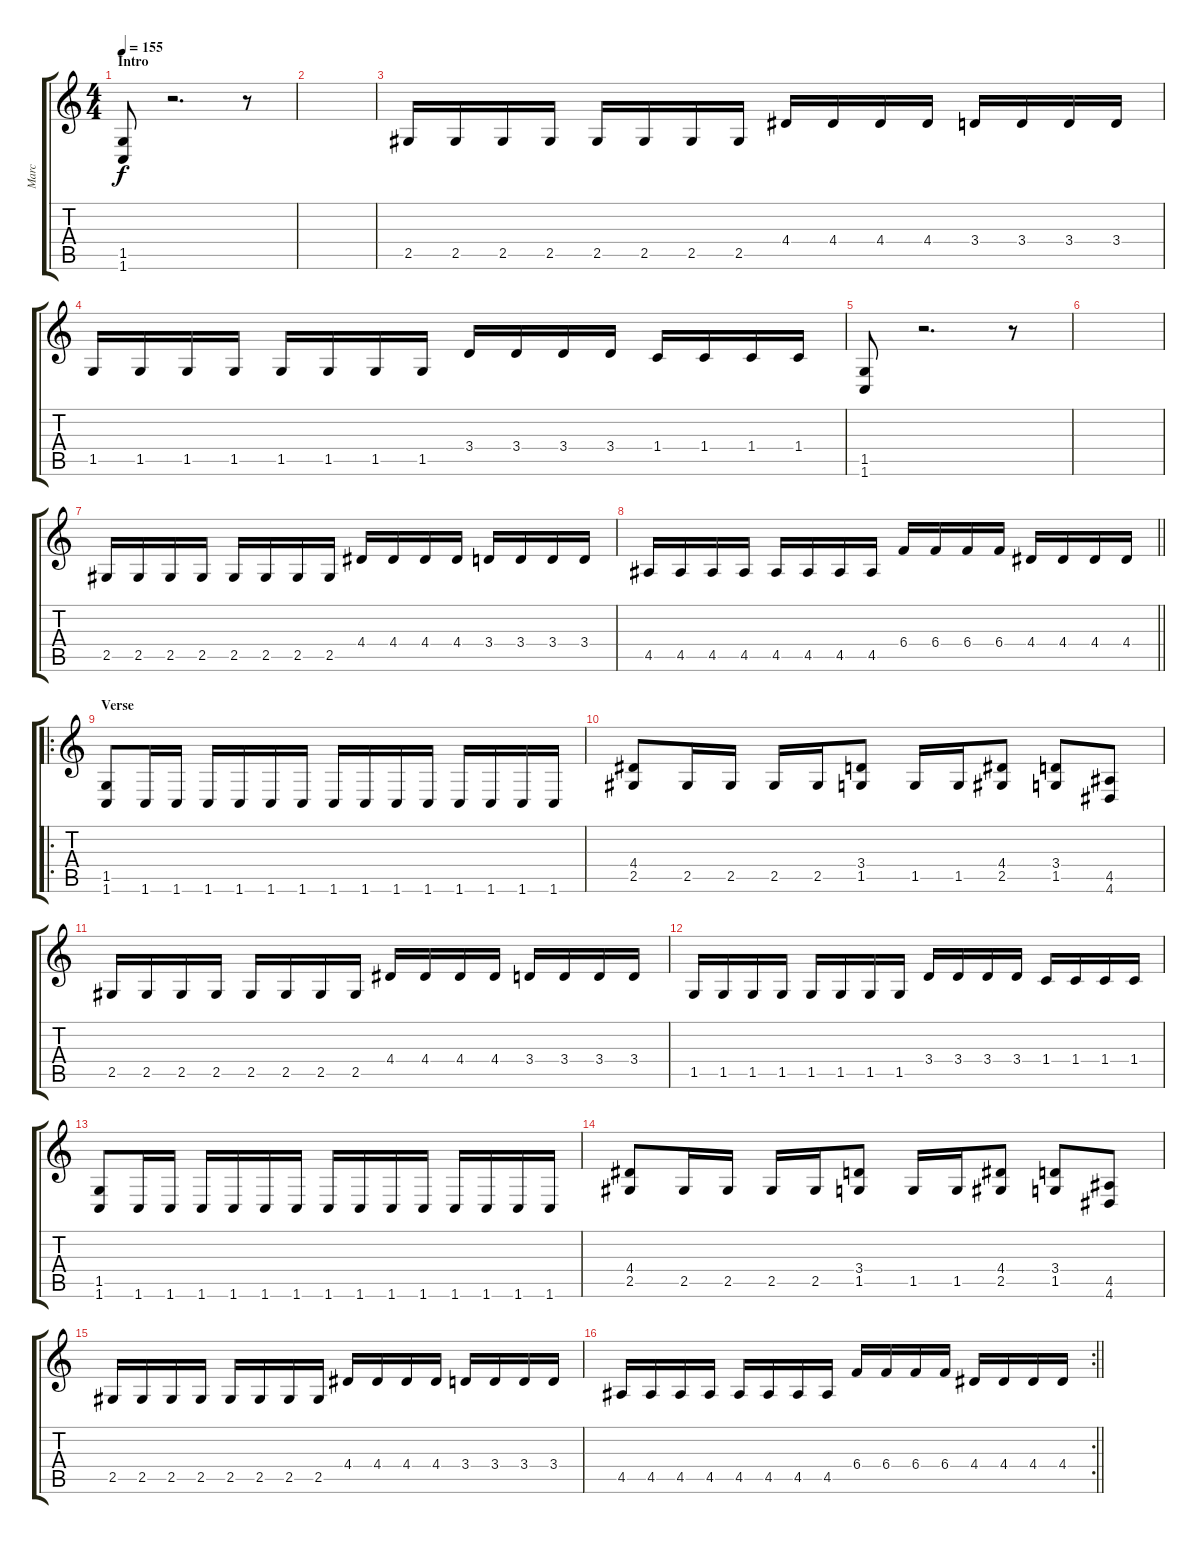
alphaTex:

\track ("Marc" "Marc") {instrument distortionguitar}
\staff {score tabs}
\tuning (Db4 Ab3 E3 B2 Gb2 B1) {hide}
\ts (4 4)
\section ("" "Intro")
\tempo 155
\clef g2
\ks c
(1.5 1.6).8{dy f instrument distortionguitar} r.2{d} r.8 |
|
2.5.16 2.5.16 2.5.16 2.5.16 2.5.16 2.5.16 2.5.16 2.5.16 4.4.16 4.4.16 4.4.16 4.4.16 3.4.16 3.4.16 3.4.16 3.4.16 |
1.5.16 1.5.16 1.5.16 1.5.16 1.5.16 1.5.16 1.5.16 1.5.16 3.4.16 3.4.16 3.4.16 3.4.16 1.4.16 1.4.16 1.4.16 1.4.16 |
(1.5 1.6).8 r.2{d} r.8 |
|
2.5.16 2.5.16 2.5.16 2.5.16 2.5.16 2.5.16 2.5.16 2.5.16 4.4.16 4.4.16 4.4.16 4.4.16 3.4.16 3.4.16 3.4.16 3.4.16 |
\barLineRight lightlight
4.5.16 4.5.16 4.5.16 4.5.16 4.5.16 4.5.16 4.5.16 4.5.16 6.4.16 6.4.16 6.4.16 6.4.16 4.4.16 4.4.16 4.4.16 4.4.16 |
\ro
\section ("" "Verse")
(1.5 1.6).8 1.6.16 1.6.16 1.6.16 1.6.16 1.6.16 1.6.16 1.6.16 1.6.16 1.6.16 1.6.16 1.6.16 1.6.16 1.6.16 1.6.16 |
(4.4 2.5).8 2.5.16 2.5.16 2.5.16 2.5.16 (3.4 1.5).8 1.5.16 1.5.16 (4.4 2.5).8 (3.4 1.5).8 (4.5 4.6).8 |
2.5.16 2.5.16 2.5.16 2.5.16 2.5.16 2.5.16 2.5.16 2.5.16 4.4.16 4.4.16 4.4.16 4.4.16 3.4.16 3.4.16 3.4.16 3.4.16 |
1.5.16 1.5.16 1.5.16 1.5.16 1.5.16 1.5.16 1.5.16 1.5.16 3.4.16 3.4.16 3.4.16 3.4.16 1.4.16 1.4.16 1.4.16 1.4.16 |
(1.5 1.6).8 1.6.16 1.6.16 1.6.16 1.6.16 1.6.16 1.6.16 1.6.16 1.6.16 1.6.16 1.6.16 1.6.16 1.6.16 1.6.16 1.6.16 |
(4.4 2.5).8 2.5.16 2.5.16 2.5.16 2.5.16 (3.4 1.5).8 1.5.16 1.5.16 (4.4 2.5).8 (3.4 1.5).8 (4.5 4.6).8 |
2.5.16 2.5.16 2.5.16 2.5.16 2.5.16 2.5.16 2.5.16 2.5.16 4.4.16 4.4.16 4.4.16 4.4.16 3.4.16 3.4.16 3.4.16 3.4.16 |
\rc 2
\barLineRight lightlight
4.5.16 4.5.16 4.5.16 4.5.16 4.5.16 4.5.16 4.5.16 4.5.16 6.4.16 6.4.16 6.4.16 6.4.16 4.4.16 4.4.16 4.4.16 4.4.16
